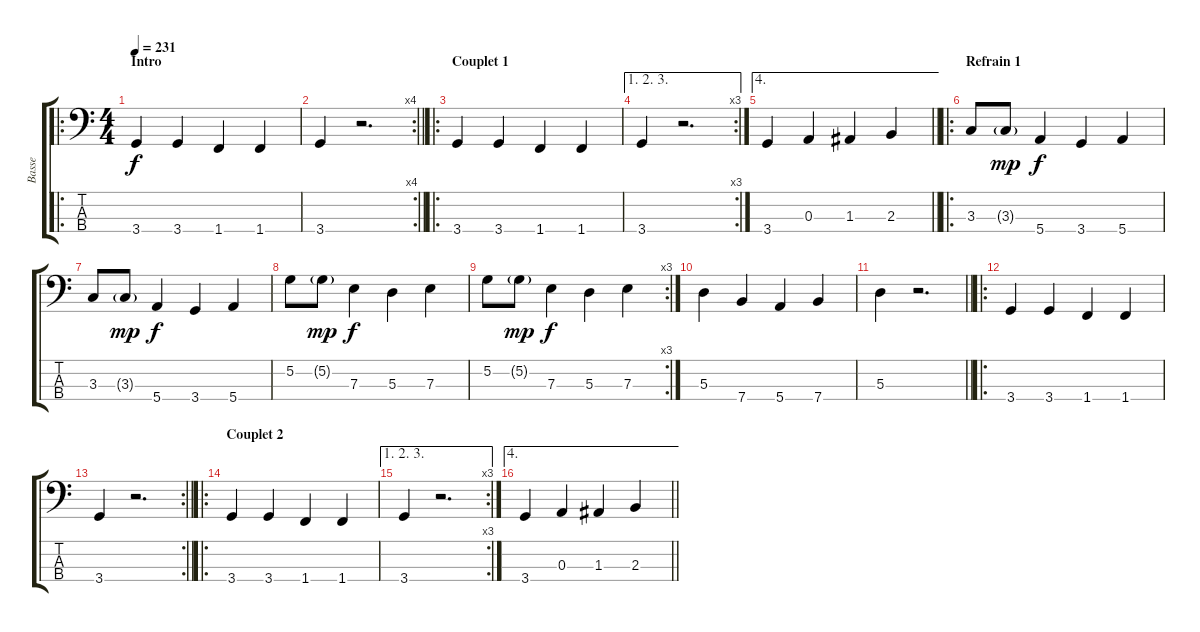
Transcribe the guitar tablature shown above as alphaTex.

\track ("Basse" "Basse") {instrument electricbassfinger}
\staff {score tabs}
\tuning (G2 D2 A1 E1) {hide}
\ro
\ts (4 4)
\section ("" "Intro")
\tempo 231
\clef f4
\ks c
3.4.4{dy f instrument electricbassfinger} 3.4.4 1.4.4 1.4.4 |
\rc 4
\barLineRight lightlight
3.4.4 r.2{d} |
\ro
\section ("" "Couplet 1")
3.4.4 3.4.4 1.4.4 1.4.4 |
\ae (1 2 3)
\rc 3
3.4.4 r.2{d} |
\ae 4
\barLineRight lightlight
3.4.4 0.3.4 1.3.4 2.3.4 |
\ro
\section ("" "Refrain 1")
3.3.8 3.3{g}.8{dy mp} 5.4.4{dy f} 3.4.4 5.4.4 |
3.3.8 3.3{g}.8{dy mp} 5.4.4{dy f} 3.4.4 5.4.4 |
5.2.8 5.2{g}.8{dy mp} 7.3.4{dy f} 5.3.4 7.3.4 |
\rc 3
5.2.8 5.2{g}.8{dy mp} 7.3.4{dy f} 5.3.4 7.3.4 |
5.3.4 7.4.4 5.4.4 7.4.4 |
\barLineRight lightlight
5.3.4 r.2{d} |
\ro
3.4.4 3.4.4 1.4.4 1.4.4 |
\rc 2
\barLineRight lightlight
3.4.4 r.2{d} |
\ro
\section ("" "Couplet 2")
3.4.4 3.4.4 1.4.4 1.4.4 |
\ae (1 2 3)
\rc 3
3.4.4 r.2{d} |
\ae 4
\barLineRight lightlight
3.4.4 0.3.4 1.3.4 2.3.4
